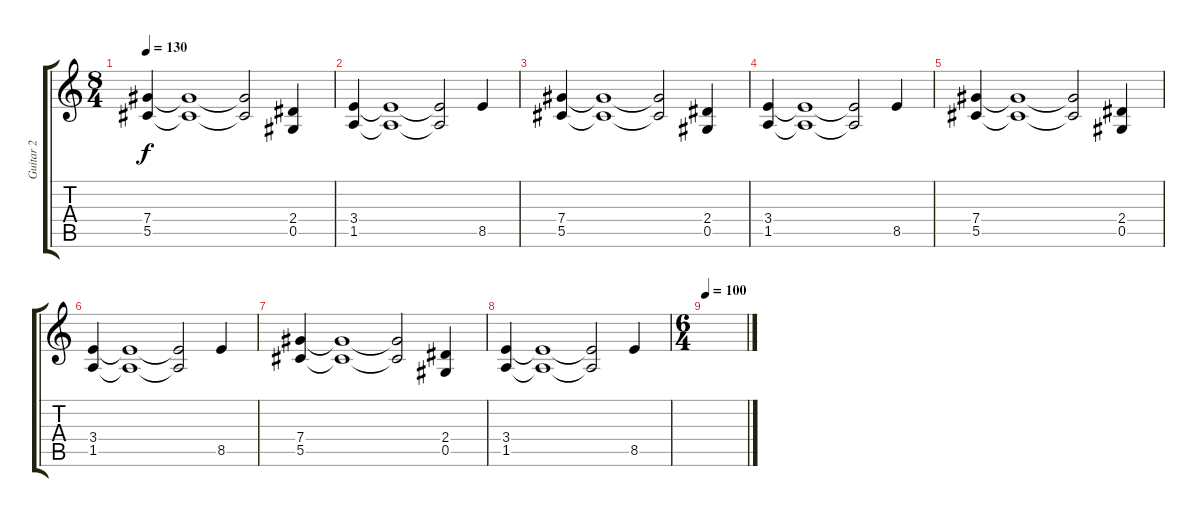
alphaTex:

\track ("Guitar 2" "Guitar 2") {instrument distortionguitar}
\staff {score tabs}
\tuning (Eb4 Bb3 Gb3 Db3 Ab2 Eb2) {hide}
\ts (8 4)
\tempo 130
\clef g2
\ks c
(7.4 5.5).4{dy f} (7.4{t} 5.5{t}).1 (7.4{t} 5.5{t}).2 (2.4 0.5).4 |
(3.4 1.5).4 (3.4{t} 1.5{t}).1 (3.4{t} 1.5{t}).2 8.5.4 |
(7.4 5.5).4 (7.4{t} 5.5{t}).1 (7.4{t} 5.5{t}).2 (2.4 0.5).4 |
(3.4 1.5).4 (3.4{t} 1.5{t}).1 (3.4{t} 1.5{t}).2 8.5.4 |
(7.4 5.5).4 (7.4{t} 5.5{t}).1 (7.4{t} 5.5{t}).2 (2.4 0.5).4 |
(3.4 1.5).4 (3.4{t} 1.5{t}).1 (3.4{t} 1.5{t}).2 8.5.4 |
(7.4 5.5).4 (7.4{t} 5.5{t}).1 (7.4{t} 5.5{t}).2 (2.4 0.5).4 |
(3.4 1.5).4 (3.4{t} 1.5{t}).1 (3.4{t} 1.5{t}).2 8.5.4 |
\ts (6 4)
\tempo 100
